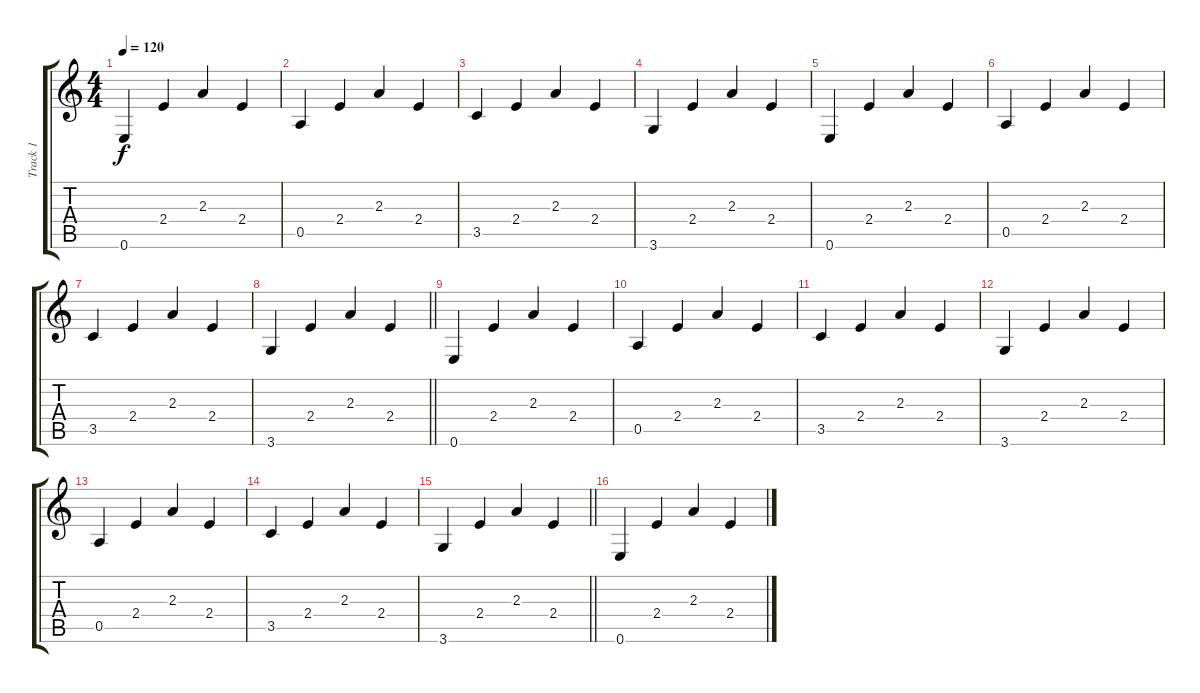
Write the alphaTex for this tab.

\track ("Track 1" "Track 1") {instrument distortionguitar}
\staff {score tabs}
\tuning (E4 B3 G3 D3 A2 E2) {hide}
\ts (4 4)
\tempo 120
\clef g2
\ks c
0.6.4{dy f} 2.4.4 2.3.4 2.4.4 |
0.5.4 2.4.4 2.3.4 2.4.4 |
3.5.4 2.4.4 2.3.4 2.4.4 |
3.6.4 2.4.4 2.3.4 2.4.4 |
0.6.4 2.4.4 2.3.4 2.4.4 |
0.5.4 2.4.4 2.3.4 2.4.4 |
3.5.4 2.4.4 2.3.4 2.4.4 |
\barLineRight lightlight
3.6.4 2.4.4 2.3.4 2.4.4 |
0.6.4 2.4.4 2.3.4 2.4.4 |
0.5.4 2.4.4 2.3.4 2.4.4 |
3.5.4 2.4.4 2.3.4 2.4.4 |
3.6.4 2.4.4 2.3.4 2.4.4 |
0.5.4 2.4.4 2.3.4 2.4.4 |
3.5.4 2.4.4 2.3.4 2.4.4 |
\barLineRight lightlight
3.6.4 2.4.4 2.3.4 2.4.4 |
0.6.4 2.4.4 2.3.4 2.4.4
